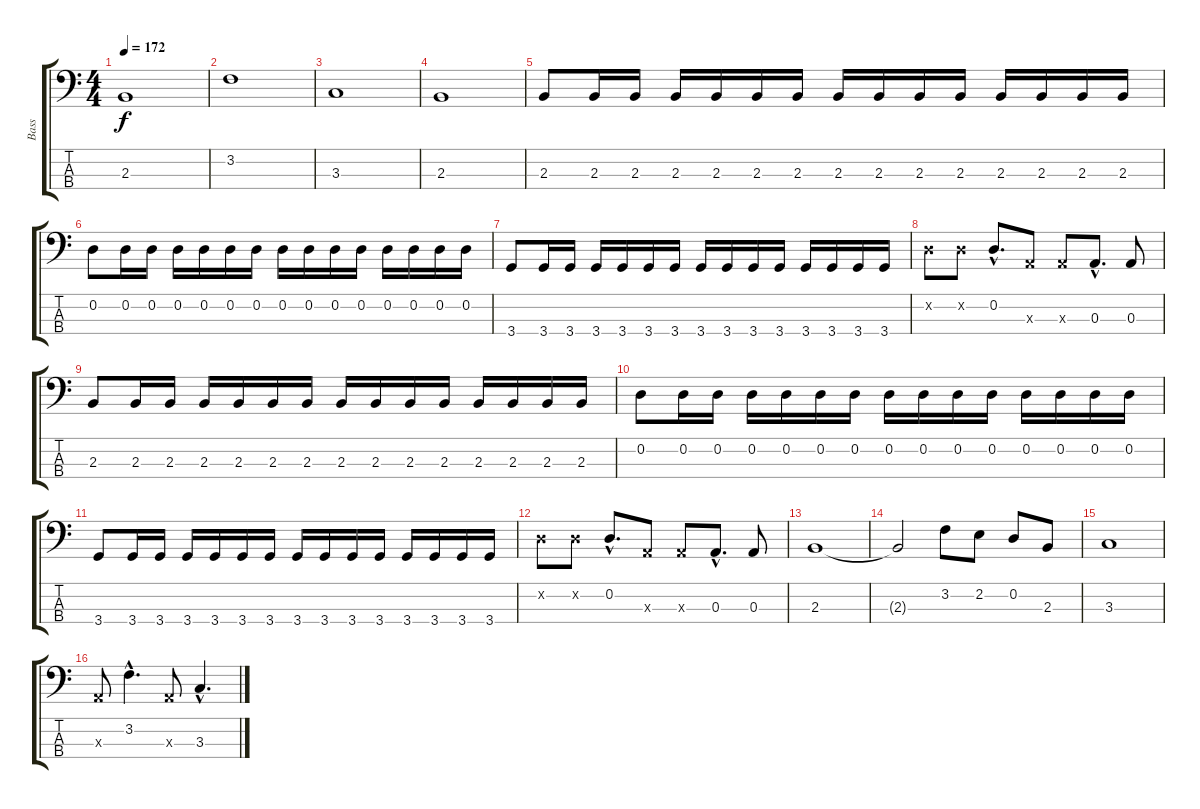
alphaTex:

\track ("Bass" "Bass") {instrument electricbasspick}
\staff {score tabs}
\tuning (G2 D2 A1 E1) {hide}
\ts (4 4)
\tempo 172
\clef f4
\ks c
2.3.1{dy f} |
3.2.1 |
3.3.1 |
2.3.1 |
2.3.8 2.3.16 2.3.16 2.3.16 2.3.16 2.3.16 2.3.16 2.3.16 2.3.16 2.3.16 2.3.16 2.3.16 2.3.16 2.3.16 2.3.16 |
0.2.8 0.2.16 0.2.16 0.2.16 0.2.16 0.2.16 0.2.16 0.2.16 0.2.16 0.2.16 0.2.16 0.2.16 0.2.16 0.2.16 0.2.16 |
3.4.8 3.4.16 3.4.16 3.4.16 3.4.16 3.4.16 3.4.16 3.4.16 3.4.16 3.4.16 3.4.16 3.4.16 3.4.16 3.4.16 3.4.16 |
0.2{x}.8 0.2{x}.8 0.2{hac}.8{d} 0.3{x}.8 0.3{x}.8 0.3{hac}.8{d} 0.3.8 |
2.3.8 2.3.16 2.3.16 2.3.16 2.3.16 2.3.16 2.3.16 2.3.16 2.3.16 2.3.16 2.3.16 2.3.16 2.3.16 2.3.16 2.3.16 |
0.2.8 0.2.16 0.2.16 0.2.16 0.2.16 0.2.16 0.2.16 0.2.16 0.2.16 0.2.16 0.2.16 0.2.16 0.2.16 0.2.16 0.2.16 |
3.4.8 3.4.16 3.4.16 3.4.16 3.4.16 3.4.16 3.4.16 3.4.16 3.4.16 3.4.16 3.4.16 3.4.16 3.4.16 3.4.16 3.4.16 |
0.2{x}.8 0.2{x}.8 0.2{hac}.8{d} 0.3{x}.8 0.3{x}.8 0.3{hac}.8{d} 0.3.8 |
2.3.1 |
2.3{t}.2 3.2.8 2.2.8 0.2.8 2.3.8 |
3.3.1 |
0.3{x}.8 3.2{hac}.4{d} 0.3{x}.8 3.3{hac}.4{d}
